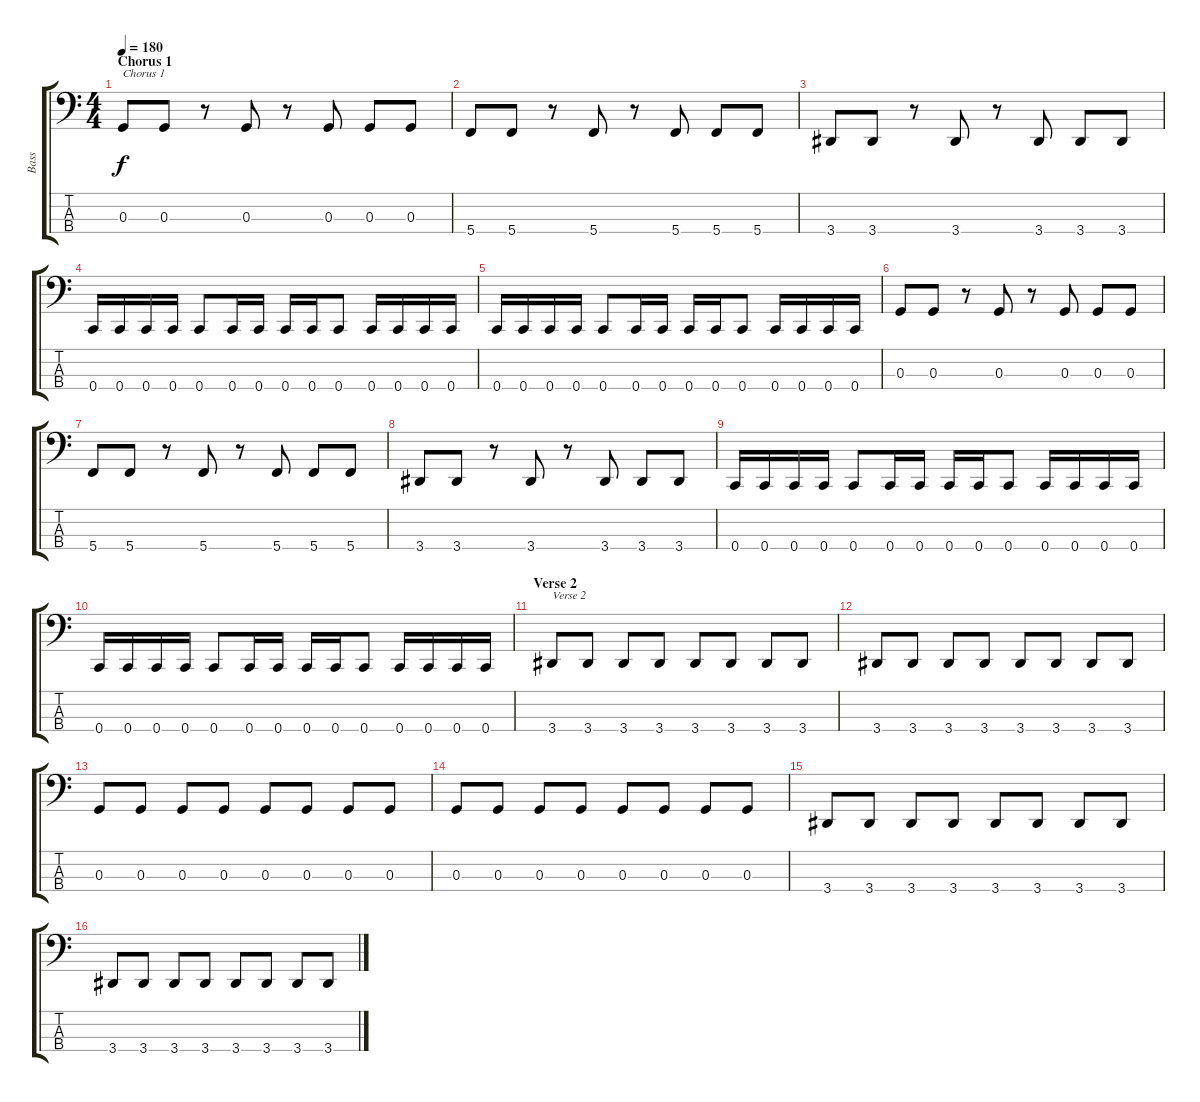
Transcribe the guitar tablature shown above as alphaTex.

\track ("Bass" "Bass") {instrument electricbassfinger}
\staff {score tabs}
\tuning (F2 C2 G1 C1) {hide}
\ts (4 4)
\section ("" "Chorus 1")
\tempo 180
\clef f4
\ks c
0.3.8{txt "Chorus 1" dy f} 0.3.8 r.8 0.3.8 r.8 0.3.8 0.3.8 0.3.8 |
5.4.8 5.4.8 r.8 5.4.8 r.8 5.4.8 5.4.8 5.4.8 |
3.4.8 3.4.8 r.8 3.4.8 r.8 3.4.8 3.4.8 3.4.8 |
0.4.16 0.4.16 0.4.16 0.4.16 0.4.8 0.4.16 0.4.16 0.4.16 0.4.16 0.4.8 0.4.16 0.4.16 0.4.16 0.4.16 |
0.4.16 0.4.16 0.4.16 0.4.16 0.4.8 0.4.16 0.4.16 0.4.16 0.4.16 0.4.8 0.4.16 0.4.16 0.4.16 0.4.16 |
0.3.8 0.3.8 r.8 0.3.8 r.8 0.3.8 0.3.8 0.3.8 |
5.4.8 5.4.8 r.8 5.4.8 r.8 5.4.8 5.4.8 5.4.8 |
3.4.8 3.4.8 r.8 3.4.8 r.8 3.4.8 3.4.8 3.4.8 |
0.4.16 0.4.16 0.4.16 0.4.16 0.4.8 0.4.16 0.4.16 0.4.16 0.4.16 0.4.8 0.4.16 0.4.16 0.4.16 0.4.16 |
0.4.16 0.4.16 0.4.16 0.4.16 0.4.8 0.4.16 0.4.16 0.4.16 0.4.16 0.4.8 0.4.16 0.4.16 0.4.16 0.4.16 |
\section ("" "Verse 2")
3.4.8{txt "Verse 2"} 3.4.8 3.4.8 3.4.8 3.4.8 3.4.8 3.4.8 3.4.8 |
3.4.8 3.4.8 3.4.8 3.4.8 3.4.8 3.4.8 3.4.8 3.4.8 |
0.3.8 0.3.8 0.3.8 0.3.8 0.3.8 0.3.8 0.3.8 0.3.8 |
0.3.8 0.3.8 0.3.8 0.3.8 0.3.8 0.3.8 0.3.8 0.3.8 |
3.4.8 3.4.8 3.4.8 3.4.8 3.4.8 3.4.8 3.4.8 3.4.8 |
3.4.8 3.4.8 3.4.8 3.4.8 3.4.8 3.4.8 3.4.8 3.4.8
